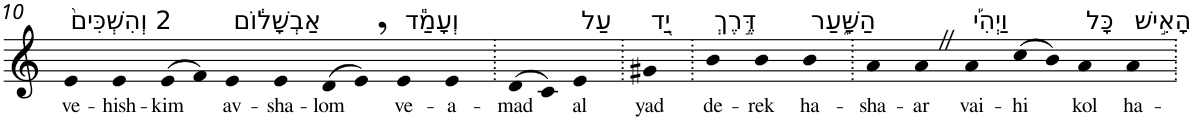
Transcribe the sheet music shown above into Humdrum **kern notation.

**kern	**text
*part1	*part1
*staff1	*staff1
*I"Piano	*
*I'Pno	*
!!LO:PB:g=z
*clefG2	*
*k[]	*
=10	=10
!LO:TX:a:t=2 וְהִשְׁכִּים֙	!
!	!LO:LY:b
4e	ve-
!	!LO:LY:b
4e	-hish-
!	!LO:LY:b
(>8e	-kim
8f)	.
!LO:TX:a:t=אַבְשָׁל֔וֹם	!
!	!LO:LY:b
4e	av-
!	!LO:LY:b
4e	-sha-
!	!LO:LY:b
(>8d	-lom
8e,)	.
!LO:TX:a:t=וְעָמַ֕ד	!
!	!LO:LY:b
4e	ve-
!	!LO:LY:b
4e	-a-
=11.	=11.
!	!LO:LY:b
(>8d	-mad
8c)	.
!LO:TX:a:t=עַל	!
!	!LO:LY:b
4e	al
=12.	=12.
!LO:TX:a:t=יַ֖ד	!
!	!LO:LY:b
4g#X	yad
=13.	=13.
!LO:TX:a:t=דֶּ֣רֶךְ	!
!	!LO:LY:b
4b	de-
!	!LO:LY:b
4b	-rek
!LO:TX:a:t=הַשָּׁ֑עַר	!
!	!LO:LY:b
4b	ha-
=14.	=14.
!	!LO:LY:b
4a	-sha-
!	!LO:LY:b
4aZ	-ar
!LO:TX:a:t=וַיְהִ֡י	!
!	!LO:LY:b
4a	vai-
!	!LO:LY:b
(>8cc	-hi
8b)	.
!LO:TX:a:t=כָּל	!
!	!LO:LY:b
4a	kol
!LO:TX:a:t=הָאִ֣ישׁ	!
!	!LO:LY:b
4a	ha-
=.	=.
*-	*-
